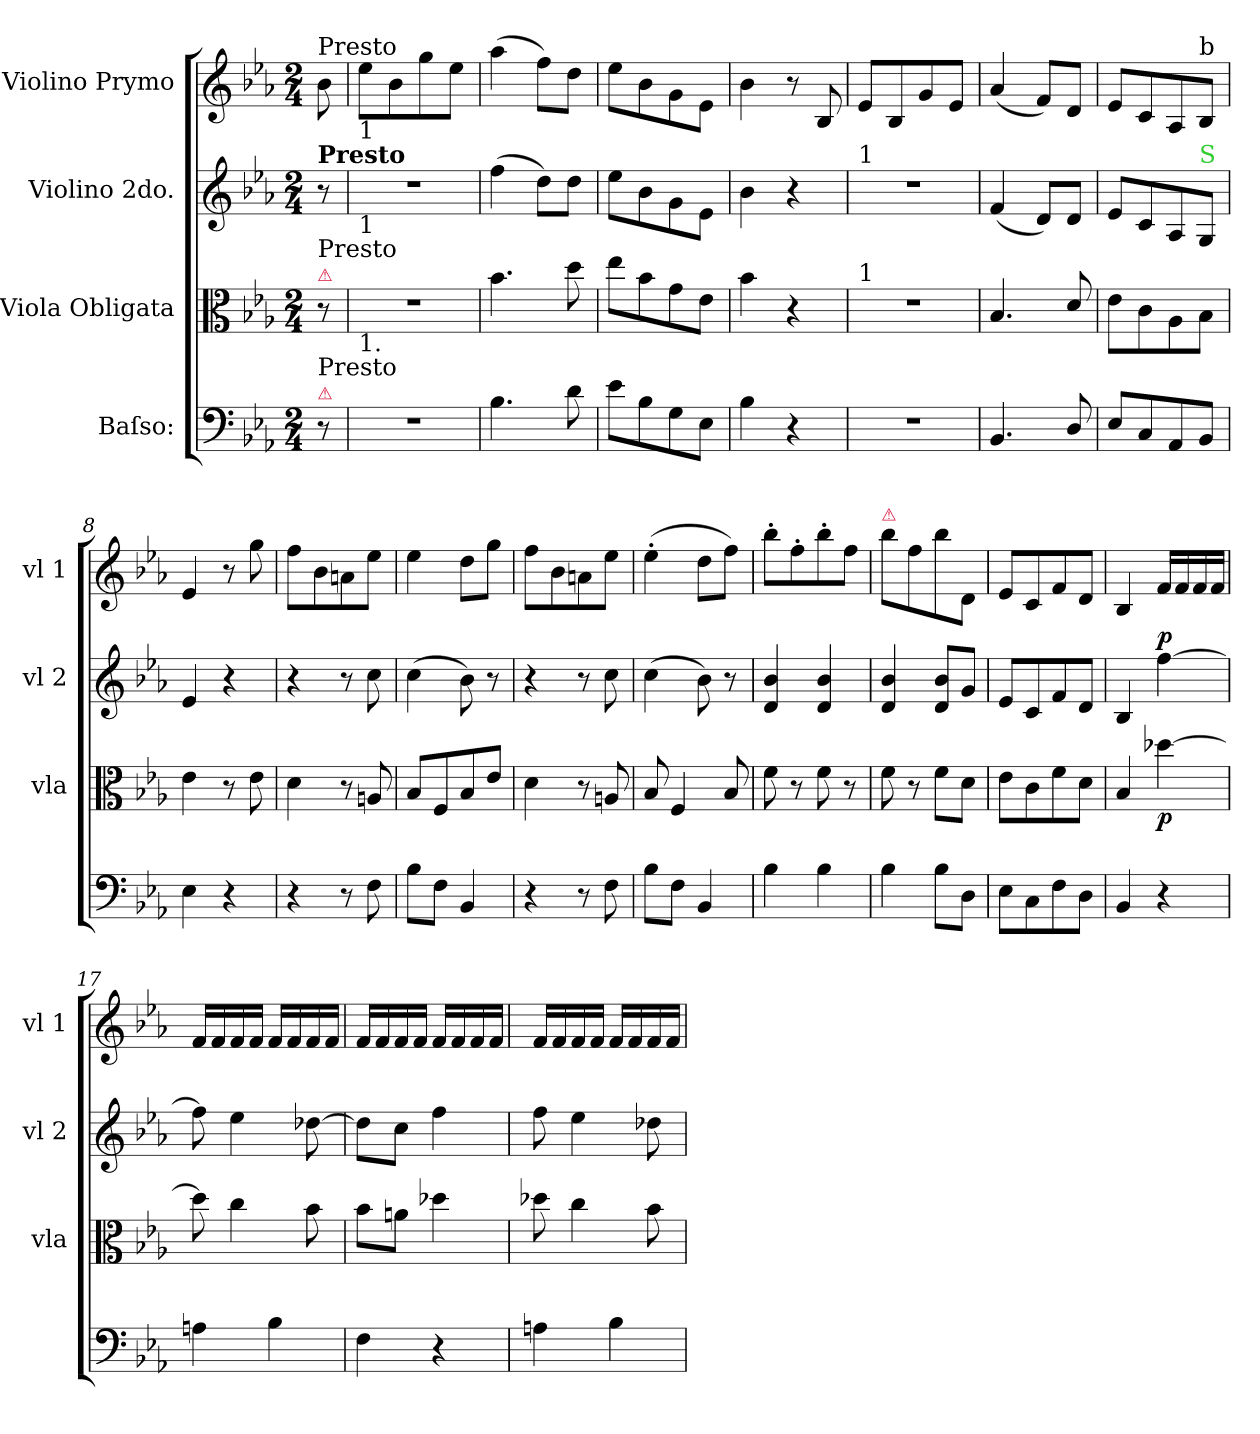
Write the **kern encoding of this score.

**kern	**dynam	**kern	**dynam	**kern	**dynam	**kern
*part4	*part4	*part3	*part3	*part2	*part2	*part1
*staff4	*staff4	*staff3	*staff3	*staff2	*staff2	*staff1
*I"Baſso:	*	*I"Viola Obligata	*	*I"Violino 2do.	*	*I"Violino Prymo
*	*	*I'vla	*	*I'vl 2	*	*I'vl 1
*clefF4	*	*clefC3	*	*clefG2	*	*clefG2
*k[b-e-a-]	*	*k[b-e-a-]	*	*k[b-e-a-]	*	*k[b-e-a-]
*E-:	*	*E-:	*	*E-:	*	*E-:
*M2/4	*	*M2/4	*	*M2/4	*	*M2/4
=	=	=	=	=	=	=
!	!	!	!	!	!	!LO:TX:a:t=Presto
!	!	!	!	!LO:TX:a:B:t=Presto	!	!
!	!	!LO:TX:a:color=crimson:t=⚠	!	!	!	!
!	!	!LO:TX:a:t=Presto	!	!	!	!
!LO:TX:a:color=crimson:t=⚠	!	!	!	!	!	!
!LO:TX:a:t=Presto	!	!	!	!	!	!
8r	.	8r	.	8r	.	8b-\
=1	=1	=1	=1	=1	=1	=1
!	!	!	!	!LO:TX:a:t=1	!	!
!	!	!LO:TX:a:t=1	!	!	!	!
!LO:TX:a:t=1.	!	!	!	!	!	!
2r	.	2r	.	2r	.	8ee-\L
.	.	.	.	.	.	8b-\
.	.	.	.	.	.	8gg\
.	.	.	.	.	.	8ee-\J
=2	=2	=2	=2	=2	=2	=2
4.B-\	.	4.b-\	.	(4ff\	.	(4aa-\
.	.	.	.	8dd\L)	.	8ff\L)
8d\	.	8dd\	.	8dd\J	.	8dd\J
=3	=3	=3	=3	=3	=3	=3
8e-\L	.	8ee-\L	.	8ee-\L	.	8ee-\L
8B-\	.	8b-\	.	8b-\	.	8b-\
8G\	.	8g\	.	8g\	.	8g\
8E-\J	.	8e-\J	.	8e-\J	.	8e-\J
=4	=4	=4	=4	=4	=4	=4
4B-\	.	4b-\	.	4b-\	.	4b-\
4r	.	4r	.	4r	.	8r
.	.	.	.	.	.	8B-/
=5	=5	=5	=5	=5	=5	=5
!	!	!	!	!LO:TX:a:t=1	!	!
!	!	!LO:TX:a:t=1	!	!	!	!
2r	.	2r	.	2r	.	8e-/L
.	.	.	.	.	.	8B-/
.	.	.	.	.	.	8g/
.	.	.	.	.	.	8e-/J
=6	=6	=6	=6	=6	=6	=6
4.BB-/	.	4.B-/	.	(4f/	.	(4a-/
.	.	.	.	8d/L)	.	8f/L)
8D/	.	8d/	.	8d/J	.	8d/J
=7	=7	=7	=7	=7	=7	=7
8E-/L	.	8e-\L	.	8e-/L	.	8e-/L
8C/	.	8c\	.	8c/	.	8c/
8AA-/	.	8A-\	.	8A-/	.	8A-/
!	!	!	!	!	!	!LO:TX:a:t=b
!	!	!	!	!LO:TX:a:color=limegreen:t=S	!	!
8BB-/J	.	8B-\J	.	8G/J	.	8B-/J
=8	=8	=8	=8	=8	=8	=8
4E-\	.	4e-\	.	4e-/	.	4e-/
4r	.	8r	.	4r	.	8r
.	.	8e-\	.	.	.	8gg\
=9	=9	=9	=9	=9	=9	=9
4r	.	4d\	.	4r	.	8ff\L
.	.	.	.	.	.	8b-\
8r	.	8r	.	8r	.	8an\
8F\	.	8An/	.	8cc\	.	8ee-\J
=10	=10	=10	=10	=10	=10	=10
8B-\L	.	8B-/L	.	(4cc\	.	4ee-\
8F\J	.	8F/	.	.	.	.
4BB-/	.	8B-/	.	8b-\)	.	8dd\L
.	.	8e-/J	.	8r	.	8gg\J
=11	=11	=11	=11	=11	=11	=11
4r	.	4d\	.	4r	.	8ff\L
.	.	.	.	.	.	8b-\
8r	.	8r	.	8r	.	8an\
8F\	.	8An/	.	8cc\	.	8ee-\J
=12	=12	=12	=12	=12	=12	=12
8B-\L	.	8B-/	.	(4cc\	.	(4ee-'\
8F\J	.	4F/	.	.	.	.
4BB-/	.	.	.	8b-\)	.	8dd\L
.	.	8B-/	.	8r	.	8ff\J)
=13	=13	=13	=13	=13	=13	=13
4B-\	.	8f\	.	4d/ 4b-/	.	8bb-'\L
.	.	8r	.	.	.	8ff'\
4B-\	.	8f\	.	4d/ 4b-/	.	8bb-'\
.	.	8r	.	.	.	8ff\J
=14	=14	=14	=14	=14	=14	=14
!	!	!	!	!	!	!LO:TX:a:color=crimson:t=⚠
4B-\	.	8f\	.	4d/ 4b-/	.	8bb-\L
.	.	8r	.	.	.	8ff\
8B-\L	.	8f\L	.	8d/ 8b-/L	.	8bb-\
8D\J	.	8d\J	.	8g/J	.	8d/J
=15	=15	=15	=15	=15	=15	=15
8E-\L	.	8e-\L	.	8e-/L	.	8e-/L
8C\	.	8c\	.	8c/	.	8c/
8F\	.	8f\	.	8f/	.	8f/
8D\J	.	8d\J	.	8d/J	.	8d/J
=16	=16	=16	=16	=16	=16	=16
4BB-/	.	4B-/	.	4B-/	.	4B-/
!	!	!	!	!	!LO:DY:a	!
4r	.	[4dd-X\	p	[4ff\	p	16f/LL
.	.	.	.	.	.	16f/
.	.	.	.	.	.	16f/
.	.	.	.	.	.	16f/JJ
=17	=17	=17	=17	=17	=17	=17
4An\	p&colon;	8dd-\]	.	8ff\]	.	16f/LL
.	.	.	.	.	.	16f/
.	.	4cc\	.	4ee-\	.	16f/
.	.	.	.	.	.	16f/JJ
4B-\	.	.	.	.	.	16f/LL
.	.	.	.	.	.	16f/
.	.	8b-\	.	[8dd-X\	.	16f/
.	.	.	.	.	.	16f/JJ
=18	=18	=18	=18	=18	=18	=18
4F\	.	8b-\L	.	8dd-\L]	.	16f/LL
.	.	.	.	.	.	16f/
.	.	8an\J	.	8cc\J	.	16f/
.	.	.	.	.	.	16f/JJ
4r	.	4dd-X\	.	4ff\	.	16f/LL
.	.	.	.	.	.	16f/
.	.	.	.	.	.	16f/
.	.	.	.	.	.	16f/JJ
=19	=19	=19	=19	=19	=19	=19
4An\	.	8dd-X\	.	8ff\	.	16f/LL
.	.	.	.	.	.	16f/
.	.	4cc\	.	4ee-\	.	16f/
.	.	.	.	.	.	16f/JJ
4B-\	.	.	.	.	.	16f/LL
.	.	.	.	.	.	16f/
.	.	8b-\	.	8dd-X\	.	16f/
.	.	.	.	.	.	16f/JJ
=	=	=	=	=	=	=
*-	*-	*-	*-	*-	*-	*-
